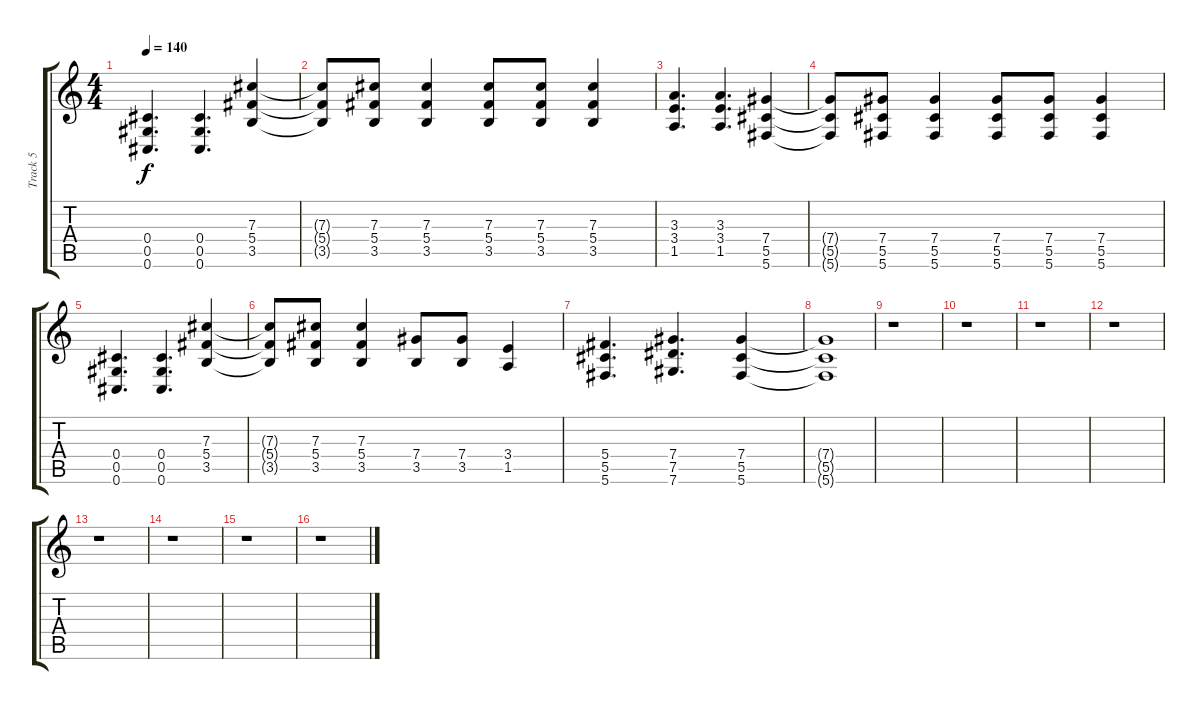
\track ("Track 5" "Track 5") {instrument distortionguitar}
\staff {score tabs}
\tuning (Eb4 Bb3 Gb3 Db3 Ab2 Db2) {hide}
\ts (4 4)
\tempo 140
\clef g2
\ks c
(0.4 0.5 0.6).4{d dy f} (0.4 0.5 0.6).4{d} (7.3 5.4 3.5).4 |
(7.3{t} 5.4{t} 3.5{t}).8 (7.3 5.4 3.5).8 (7.3 5.4 3.5).4 (7.3 5.4 3.5).8 (7.3 5.4 3.5).8 (7.3 5.4 3.5).4 |
(3.3 3.4 1.5).4{d} (3.3 3.4 1.5).4{d} (7.4 5.5 5.6).4 |
(7.4{t} 5.5{t} 5.6{t}).8 (7.4 5.5 5.6).8 (7.4 5.5 5.6).4 (7.4 5.5 5.6).8 (7.4 5.5 5.6).8 (7.4 5.5 5.6).4 |
(0.4 0.5 0.6).4{d} (0.4 0.5 0.6).4{d} (7.3 5.4 3.5).4 |
(7.3{t} 5.4{t} 3.5{t}).8 (7.3 5.4 3.5).8 (7.3 5.4 3.5).4 (7.4 3.5).8 (7.4 3.5).8 (3.4 1.5).4 |
(5.4 5.5 5.6).4{d} (7.4 7.5 7.6).4{d} (7.4 5.5 5.6).4 |
(7.4{t} 5.5{t} 5.6{t}).1 |
r.1 |
r.1 |
r.1 |
r.1 |
r.1 |
r.1 |
r.1 |
r.1
